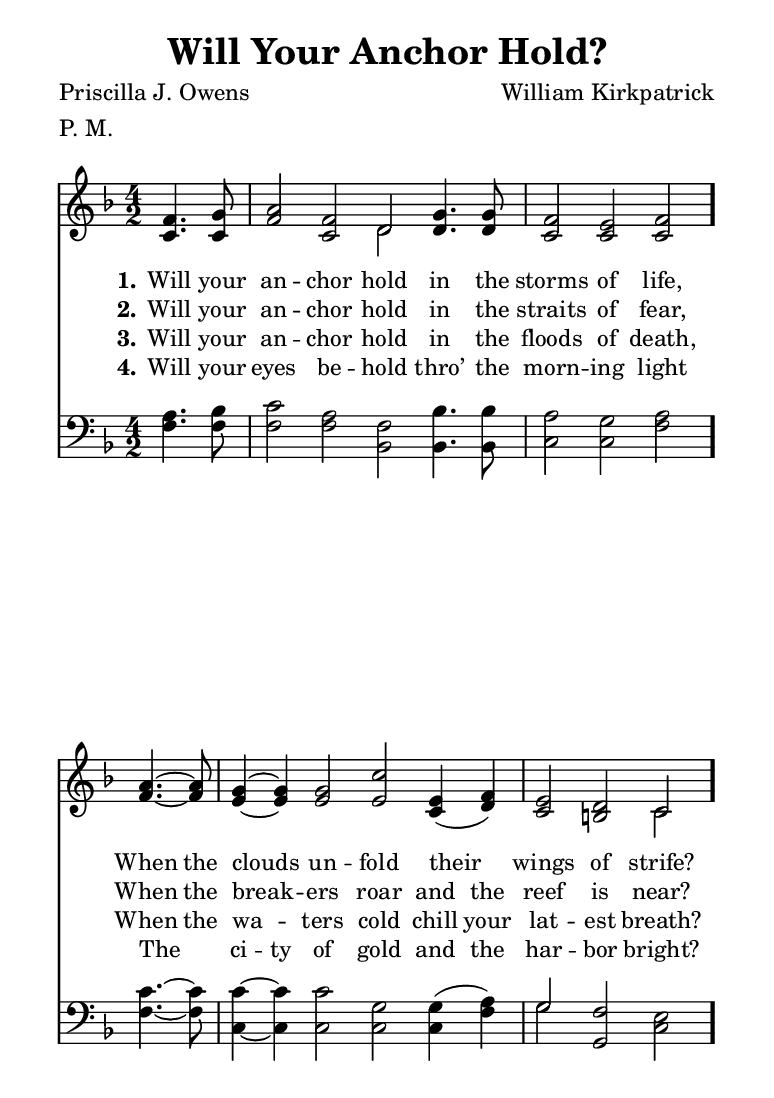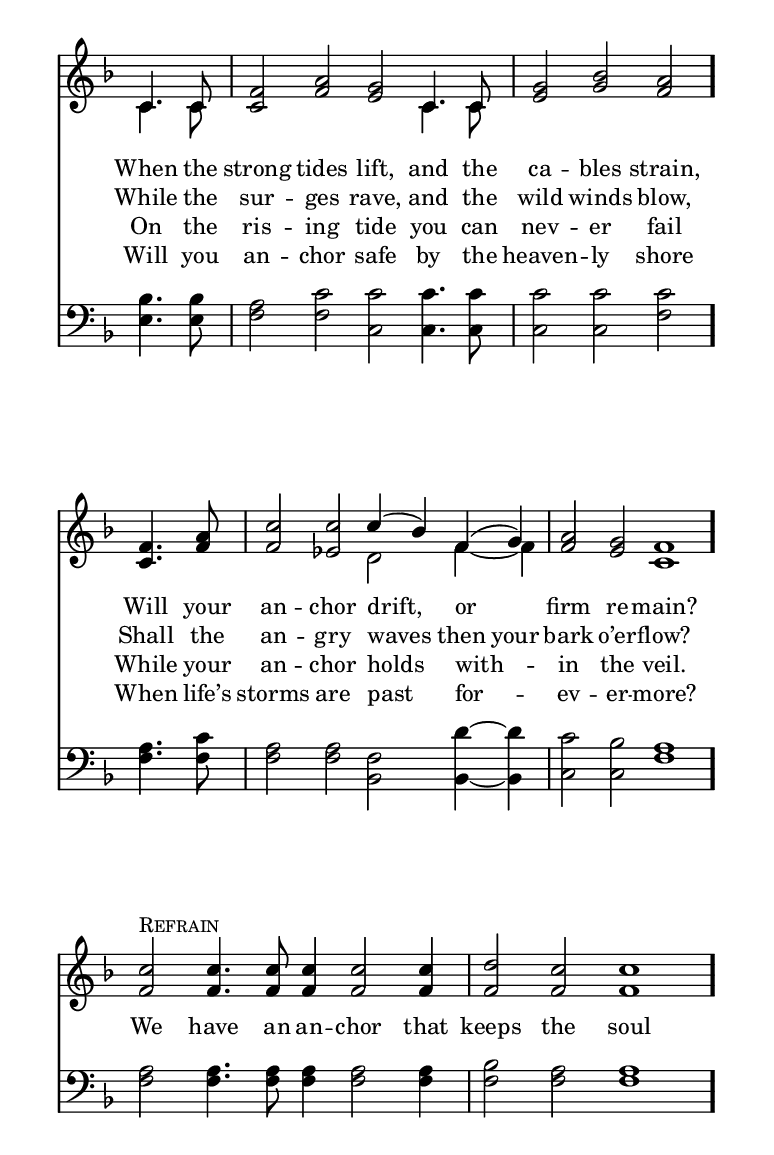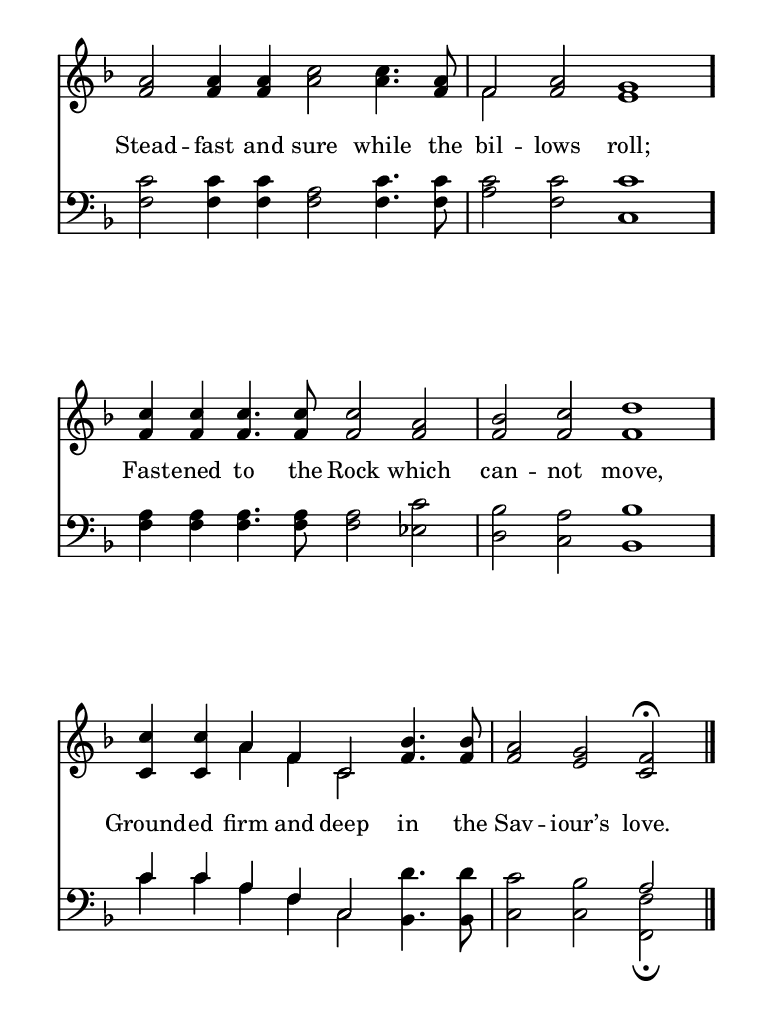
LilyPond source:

\include "common/global.ily"
\paper {
  \include "common/paper.ily"
  ragged-last-bottom = ##t
  system-count = #(cond (is-eogsized 7) (#t #f))
  systems-per-page = #(cond (is-eogsized 5) (#t #f))
}

\header{
  %gospel
  hymnnumber = "140"
  title = "Will Your Anchor Hold?"
  tunename = ""
  meter = "P. M."
  poet = "Priscilla J. Owens"
  composer = "William Kirkpatrick"
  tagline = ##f
}

% for fermata in MIDI
ta = { \tempo 2=80 }
tb = { \tempo 2=40 }

patternAA = { c4. c8 | c2 c2 c2 }
patternAB = { c4. ~ c8 | c4 ~ c4 c2 c2 c4( c4) | c2 c2 c2 }

patternBA = { c4. c8 | c2 c2 c4( c4) c4( c4) | c2 c2 c1 }
patternBB = { c4. c8 | c2 c2 c2      c4 ~ c4 | c2 c2 c1 }

patternCA = { c2 c4. c8 c4 c2 c4 | c2 c2 c1 }

patternDA = { c2 c4 c4 c2 c4. c8 | c2 c2 c1 }

patternEA = { c4 c4 c4. c8 c2 c2 | c2 c2 c1 }

patternFA = { c4 c4 c4 c4 c2 c4. c8 | c2 c2 \ta c2 \tb }

global = {
  \include "common/overrides.ily"
  \override Staff.TimeSignature.style = #'numbered
  \time 4/2
  \override Score.MetronomeMark.transparent = ##t % hide all fermata changes too
  \ta
  \key f \major
  \partial 2
  \autoBeamOff
}

notesSoprano = {
\global
\relative c' {

  \changePitch \patternAA { f g | a f d g g | f e f } \eogbreak
  \changePitch \patternAB { a a | g g g c e, f | e d c } \eogbreak
  \changePitch \patternAA { c c | f a g c, c | g' bes a } \eogbreak
  \changePitch \patternBA { f a | c c c bes f g | a g f } \eogbreak

  << s^\markup { \small \caps "Refrain" }
  \changePitch \patternCA { c' c c c c c | d c c } >>
  \changePitch \patternDA { a a a c c a | f a g }
  \changePitch \patternEA { c c c c c a | bes c d }
  \changePitch \patternFA { c c a f c bes' bes | a g f \fermata }

  \bar "|."

}
}

notesAlto = {
\global
\relative e' {

  \changePitch \patternAA { c c | f c d d d | c c c }
  \changePitch \patternAB { f f | e e e e c d | c b c }
  \changePitch \patternAA { c c  | c f e c c | e g f }
  \changePitch \patternBB { c f | f ees d f f | f e c }

  \changePitch \patternCA { f f f f f f | f f f }
  \changePitch \patternDA { f f f a a f | f f e }
  \changePitch \patternEA { f f f f f f | f f f }
  \changePitch \patternFA { c c a' f c f f | f e c }

}
}

notesTenor = {
\global
\relative a {

  \changePitch \patternAA { a bes | c a f bes bes | a g a }
  \changePitch \patternAB { c c | c c c g g a | g f e }
  \changePitch \patternAA { bes' bes | a c c c c | c c c }
  \changePitch \patternBB { a c | a a f d' d | c bes a }

  \changePitch \patternCA { a a a a a a | bes a a }
  \changePitch \patternDA { c c c a c c | c c c }
  \changePitch \patternEA { a a a a a c | bes a bes }
  \changePitch \patternFA { c c a f c d' d | c bes a }

}
}

notesBass = {
\global
\relative f {

  \changePitch \patternAA { f f | f f bes, bes bes | c c f }
  \changePitch \patternAB { f f | c c c c c f | g g, c }
  \changePitch \patternAA { e e | f f c c c | c c f }
  \changePitch \patternBB { f f | f f bes, bes bes | c c f }

  \changePitch \patternCA { f f f f f f | f f f }
  \changePitch \patternDA { f f f f f f | a f c }
  \changePitch \patternEA { f f f f f ees | d c bes }
  \changePitch \patternFA { c' c a f c bes bes | c c <f f,>_\fermata }

}
}

Refrain = \lyricmode {

We have an an -- chor that keeps the soul \bar "."
Stead -- fast and sure while the bil -- lows roll; \bar "."
Fast -- ened to the Rock which can -- not move, \bar "."
Ground -- ed firm and deep in the Sav -- iour’s love. \bar "."

}

wordsA = \lyricmode {
\set stanza = "1."

Will your an -- chor hold in the storms of life, \bar "."
{ \mon } When the { \moff } clouds un -- fold their wings of strife? \bar "."
When the strong tides lift, and the ca -- bles strain, \bar "."
Will your an -- chor drift, or firm re -- main? \bar "."

}

wordsB = \lyricmode {
\set stanza = "2."

Will your an -- chor hold in the straits of fear,
{ \mon } When the { \moff } break -- ers roar { \mon } and the { \moff } reef is near?
While the sur -- ges rave, and the wild winds blow,
Shall the an -- gry waves { \mon } then your { \moff } bark o’er -- flow?

\Refrain

}

wordsC = \lyricmode {
\set stanza = "3."

Will your an -- chor hold in the floods of death,
{ \mon } When the { \moff } wa -- ters { \mon } cold chill { \moff } your lat -- est breath?
On the ris -- ing tide you can nev -- er fail
While your an -- chor holds with -- in the veil.

}

wordsD = \lyricmode {
\set stanza = "4."

Will your eyes be -- hold thro’ the morn -- ing light
The { \mon } ci -- ty { \moff } of gold { \mon } and the { \moff } har -- bor bright?
Will you an -- chor safe by the heaven -- ly shore
When life’s storms are past for -- ev -- er -- more?

}

\score {
  \context ChoirStaff <<
    \context Staff = upper <<
      \set Staff.autoBeaming = ##f
      \set ChoirStaff.systemStartDelimiter = #'SystemStartBar
      \set ChoirStaff.printPartCombineTexts = ##f
      \partcombine #'(2 . 11) \notesSoprano \notesAlto
      \context NullVoice = sopranos { \voiceOne << \notesSoprano >> }
      \context Lyrics = one   \lyricsto sopranos \wordsA
      \context Lyrics = two   \lyricsto sopranos \wordsB
      \context Lyrics = three \lyricsto sopranos \wordsC
      \context Lyrics = four  \lyricsto sopranos \wordsD
    >>
    \context Staff = men <<
      \set Staff.autoBeaming = ##f
      \clef bass
      \set ChoirStaff.printPartCombineTexts = ##f
      \partcombine #'(2 . 11) \notesTenor \notesBass
    >>
  >>
  \layout {
    \include "common/layout.ily"
  }
  \midi{
    \include "common/midi.ily"
  }
}

\version "2.19.49"  % necessary for upgrading to future LilyPond versions.

% vi:set et ts=2 sw=2 ai nocindent syntax=lilypond:
